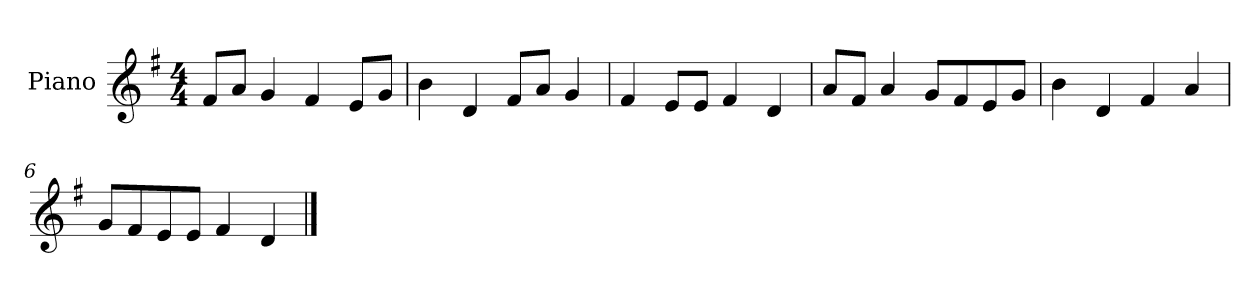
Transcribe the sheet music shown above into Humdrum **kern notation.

**kern
*part1
*staff1
*I"Piano
*I'P-no
*clefG2
*k[f#]
*M4/4
*MM90
=1
8f#/L
8a/J
4g/
4f#/
8e/L
8g/J
=2
4b\
4d/
8f#/L
8a/J
4g/
=3
4f#/
8e/L
8e/J
4f#/
4d/
=4
8a/L
8f#/J
4a/
8g/L
8f#/
8e/
8g/J
=5
4b\
4d/
4f#/
4a/
=6
8g/L
8f#/
8e/
8e/J
4f#/
4d/
==
*-
